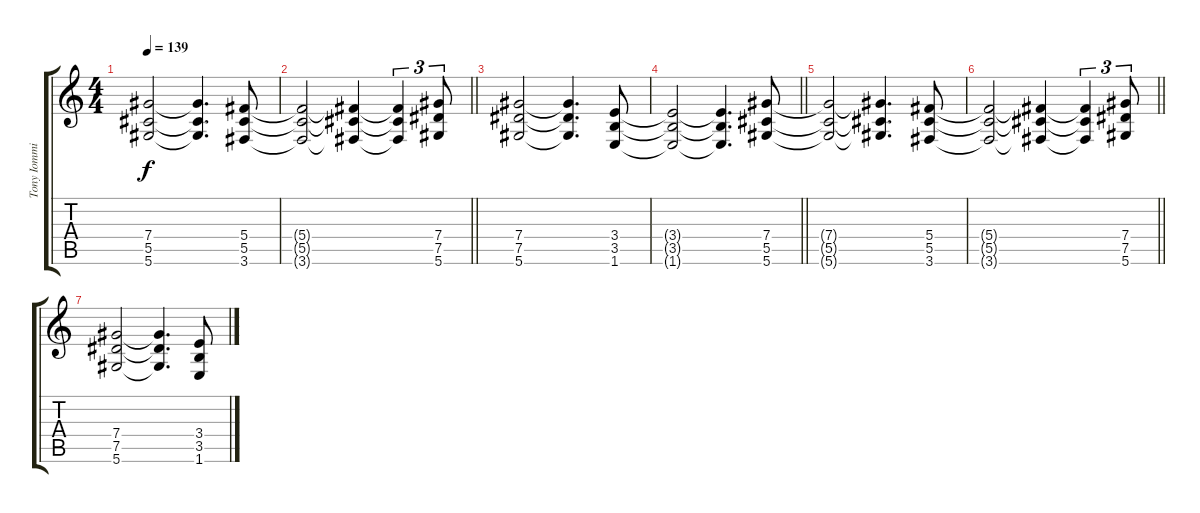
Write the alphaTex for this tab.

\track ("Tony Iommi" "Tony Iommi") {instrument overdrivenguitar}
\staff {score tabs}
\tuning (Eb4 Bb3 Gb3 Db3 Ab2 Eb2) {hide}
\ts (4 4)
\tempo 139
\clef g2
\ks c
(7.4{t} 5.5{t} 5.6{t}).2{dy f} (7.4{t} 5.5{t} 5.6{t}).4{d} (5.4 5.5 3.6).8 |
\barLineRight lightlight
(5.4{t} 5.5{t} 3.6{t}).2 (5.4{t} 5.5{t} 3.6{t}).4 (5.4{t} 5.5{t} 3.6{t}).4{tu (3 2)} (7.4 7.5 5.6).8{tu (3 2)} |
(7.4 7.5 5.6).2 (7.4{t} 7.5{t} 5.6{t}).4{d} (3.4 3.5 1.6).8 |
\barLineRight lightlight
(3.4{t} 3.5{t} 1.6{t}).2 (3.4{t} 3.5{t} 1.6{t}).4{d} (7.4 5.5 5.6).8 |
(7.4{t} 5.5{t} 5.6{t}).2 (7.4{t} 5.5{t} 5.6{t}).4{d} (5.4 5.5 3.6).8 |
\barLineRight lightlight
(5.4{t} 5.5{t} 3.6{t}).2 (5.4{t} 5.5{t} 3.6{t}).4 (5.4{t} 5.5{t} 3.6{t}).4{tu (3 2)} (7.4 7.5 5.6).8{tu (3 2)} |
(7.4 7.5 5.6).2 (7.4{t} 7.5{t} 5.6{t}).4{d} (3.4 3.5 1.6).8
